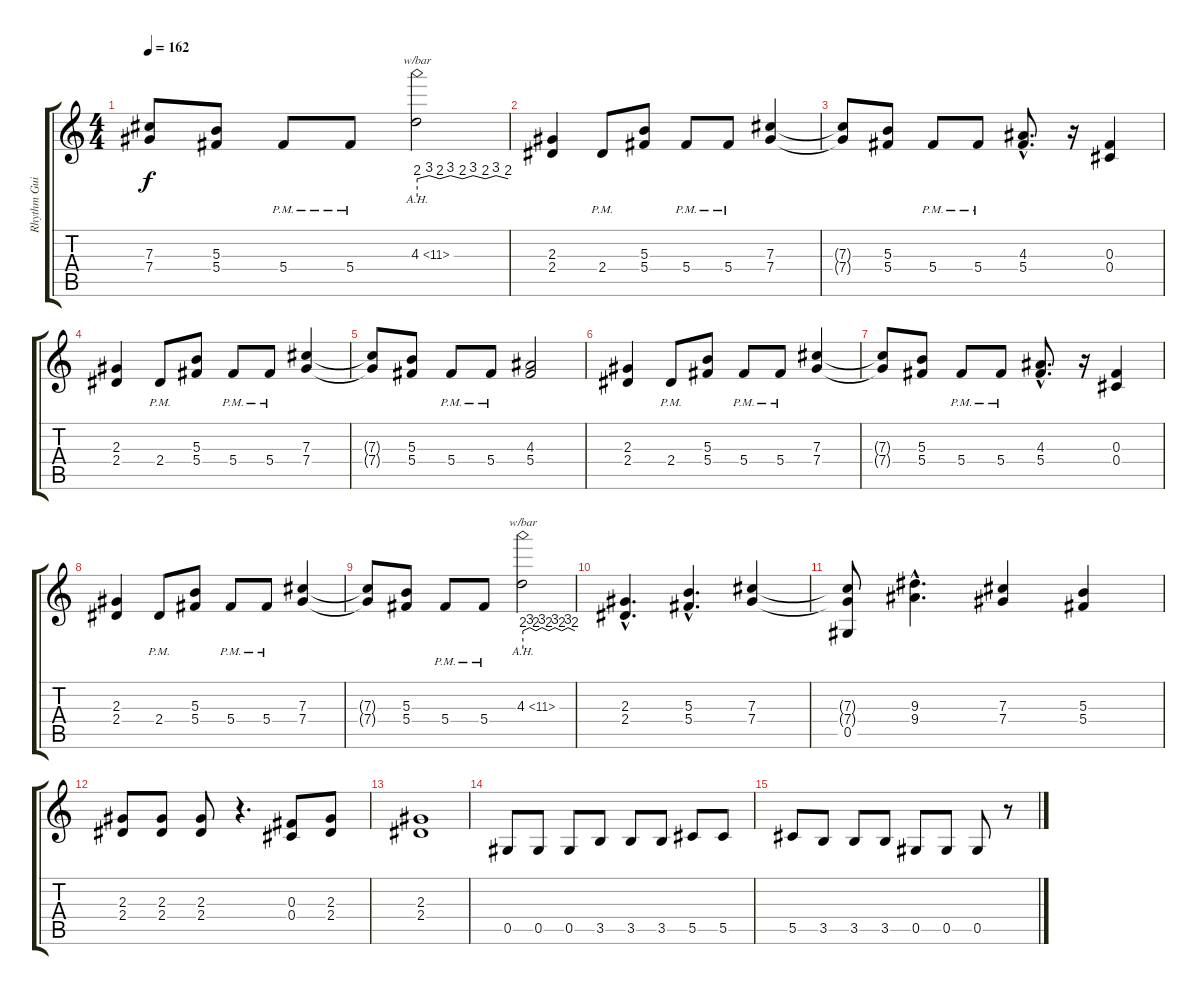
\track ("Rhythm Guitar 1" "Rhythm Gui") {instrument distortionguitar}
\staff {score tabs}
\tuning (Eb4 Bb3 Gb3 Db3 Ab2 Eb2) {hide}
\ts (4 4)
\tempo 162
\clef g2
\ks c
(7.3{t} 7.4{t}).8{dy f} (5.3 5.4).8 5.4{pm}.8 5.4{pm}.8 4.3{ah 7}.2{tbe (custom default 0 8 8 12 15 8 22 12 30 8 37 12 45 8 52 12 60 8)} |
(2.3 2.4).4 2.4{pm}.8 (5.3 5.4).8 5.4{pm}.8 5.4{pm}.8 (7.3 7.4).4 |
(7.3{t} 7.4{t}).8 (5.3 5.4).8 5.4{pm}.8 5.4{pm}.8 (4.3{hac} 5.4{hac}).8{d} r.16 (0.3 0.4).4 |
(2.3 2.4).4 2.4{pm}.8 (5.3 5.4).8 5.4{pm}.8 5.4{pm}.8 (7.3 7.4).4 |
(7.3{t} 7.4{t}).8 (5.3 5.4).8 5.4{pm}.8 5.4{pm}.8 (4.3 5.4).2 |
(2.3 2.4).4 2.4{pm}.8 (5.3 5.4).8 5.4{pm}.8 5.4{pm}.8 (7.3 7.4).4 |
(7.3{t} 7.4{t}).8 (5.3 5.4).8 5.4{pm}.8 5.4{pm}.8 (4.3{hac} 5.4{hac}).8{d} r.16 (0.3 0.4).4 |
(2.3 2.4).4 2.4{pm}.8 (5.3 5.4).8 5.4{pm}.8 5.4{pm}.8 (7.3 7.4).4 |
(7.3{t} 7.4{t}).8 (5.3 5.4).8 5.4{pm}.8 5.4{pm}.8 4.3{ah 7}.2{tbe (custom default 0 8 8 12 15 8 22 12 30 8 37 12 45 8 52 12 60 8)} |
(2.3{hac} 2.4{hac}).4{d} (5.3{hac} 5.4{hac}).4{d} (7.3 7.4).4 |
(7.3{t} 7.4{t} 0.5).8 (9.3{hac} 9.4{hac}).4{d} (7.3 7.4).4 (5.3 5.4).4 |
(2.3 2.4).8 (2.3 2.4).8 (2.3 2.4).8 r.4{d} (0.3 0.4).8 (2.3 2.4).8 |
(2.3 2.4).1 |
0.5.8 0.5.8 0.5.8 3.5.8 3.5.8 3.5.8 5.5.8 5.5.8 |
5.5.8 3.5.8 3.5.8 3.5.8 0.5.8 0.5.8 0.5.8 r.8
